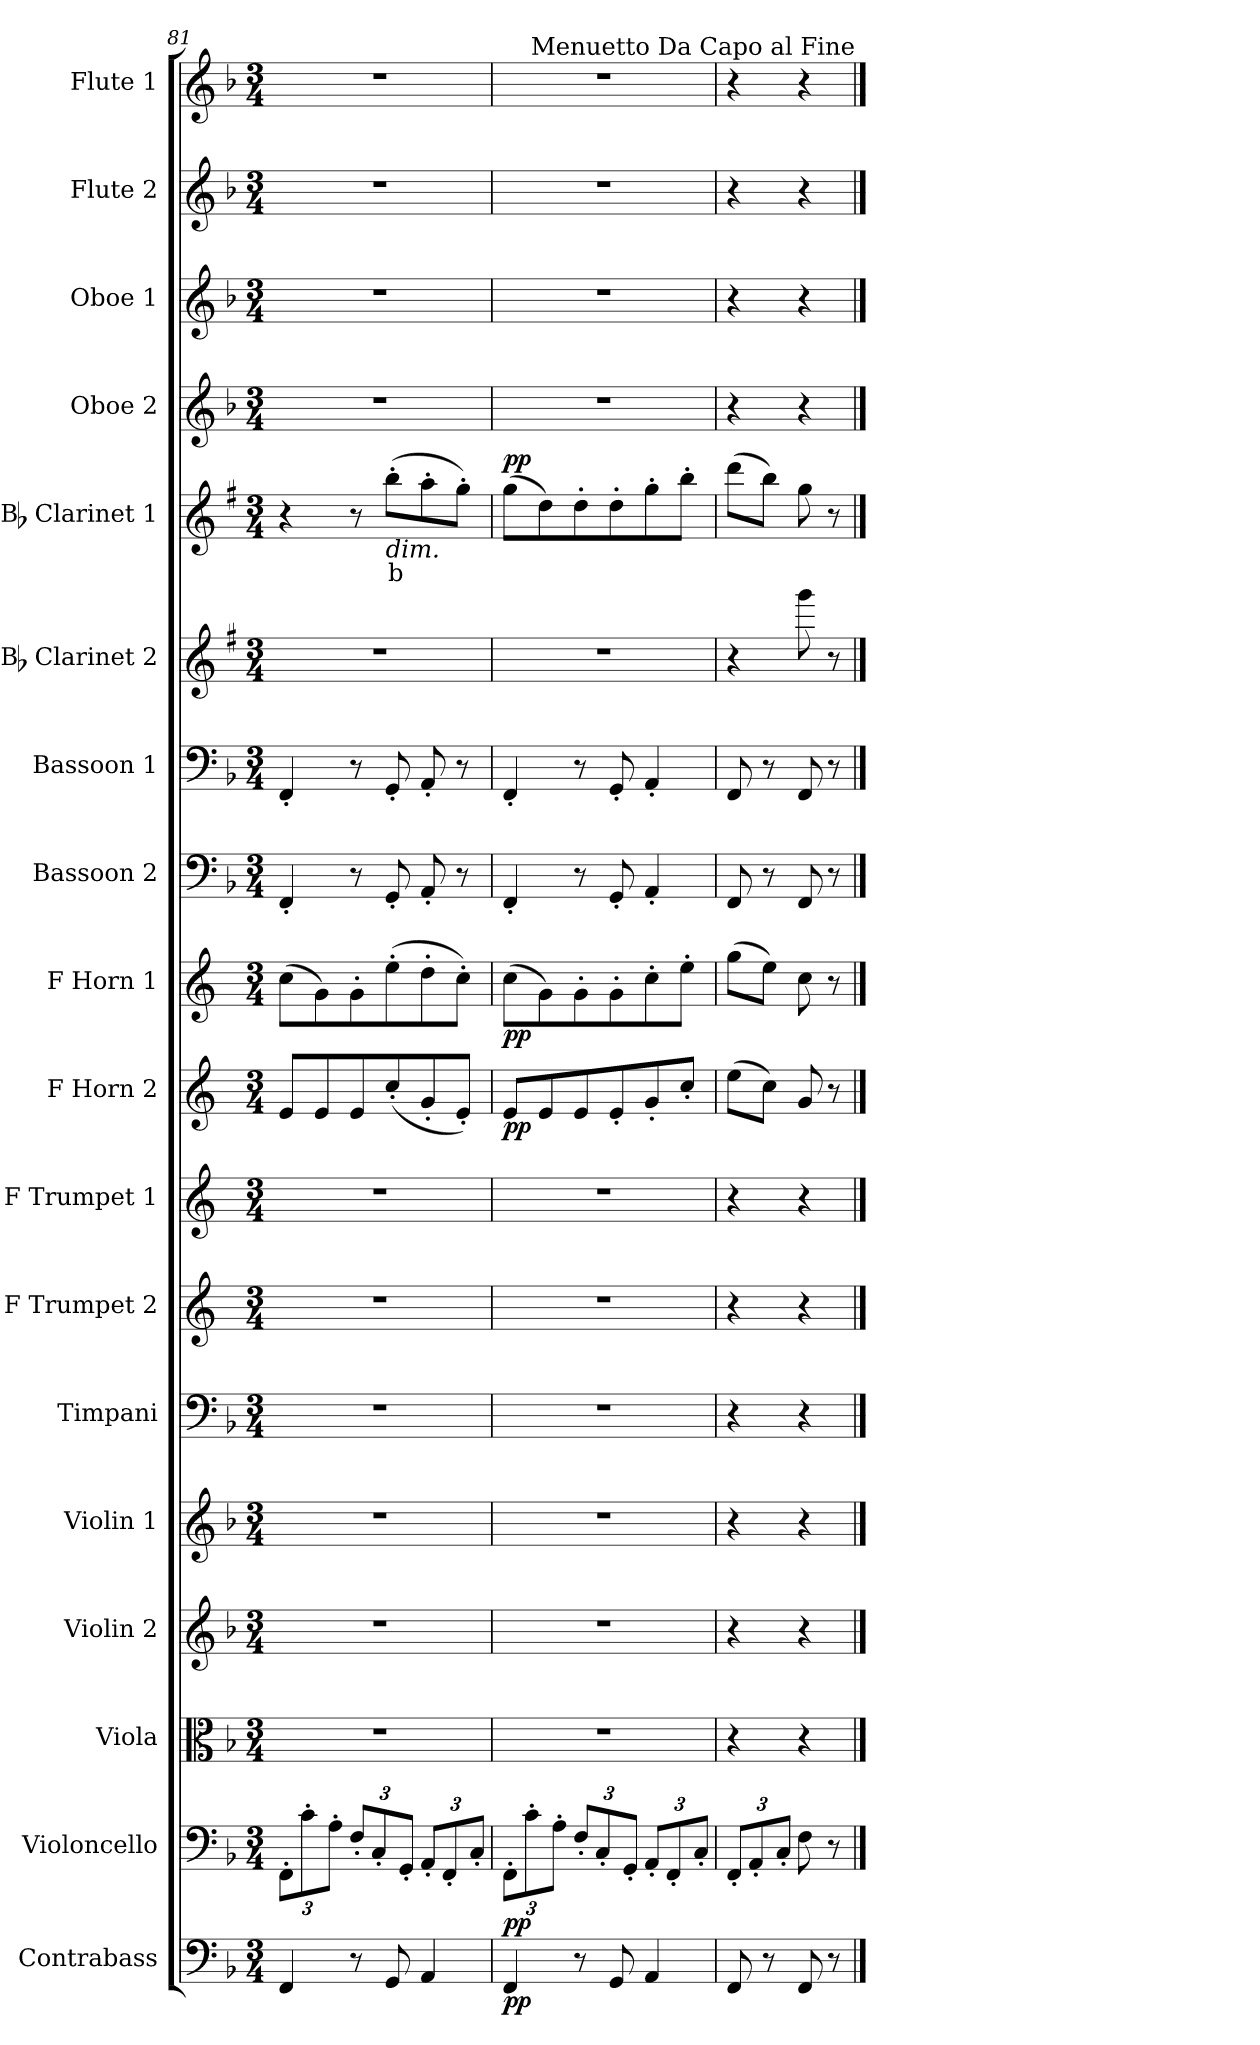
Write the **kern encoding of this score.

**kern	**dynam	**kern	**dynam	**kern	**kern	**kern	**kern	**kern	**kern	**kern	**dynam	**kern	**dynam	**kern	**kern	**kern	**kern	**text	**dynam	**kern	**kern	**kern	**kern
*part18	*part18	*part17	*part17	*part16	*part15	*part14	*part13	*part12	*part11	*part10	*part10	*part9	*part9	*part8	*part7	*part6	*part5	*part5	*part5	*part4	*part3	*part2	*part1
*staff18	*staff18	*staff17	*staff17	*staff16	*staff15	*staff14	*staff13	*staff12	*staff11	*staff10	*staff10	*staff9	*staff9	*staff8	*staff7	*staff6	*staff5	*staff5	*staff5	*staff4	*staff3	*staff2	*staff1
*I"Contrabass	*	*I"Violoncello	*	*I"Viola	*I"Violin 2	*I"Violin 1	*I"Timpani	*I"F Trumpet 2	*I"F Trumpet 1	*I"F Horn 2	*	*I"F Horn 1	*	*I"Bassoon 2	*I"Bassoon 1	*I"Bb Clarinet 2	*I"Bb Clarinet 1	*	*	*I"Oboe 2	*I"Oboe 1	*I"Flute 2	*I"Flute 1
*I'Cb	*	*I'Vc	*	*I'Vla	*I'Vln 2	*I'Vln 1	*I'Timp	*I'Tpt 2	*I'Tpt 1	*I'Hn 2	*	*I'Hn 1	*	*I'Bsn 2	*I'Bsn 1	*I'Cl 2	*I'Cl 1	*	*	*I'Ob 2	*I'Ob 1	*I'Fl 2	*I'Fl 1
*clefF4	*	*clefF4	*	*clefC3	*clefG2	*clefG2	*clefF4	*clefG2	*clefG2	*clefG2	*	*clefG2	*	*clefF4	*clefF4	*clefG2	*clefG2	*	*	*clefG2	*clefG2	*clefG2	*clefG2
*ITrd7c12	*	*	*	*	*	*	*	*ITrd-3c-5	*ITrd-3c-5	*ITrd4c7	*	*ITrd4c7	*	*	*	*ITrd1c2	*ITrd1c2	*	*	*	*	*	*
*k[b-]	*	*k[b-]	*	*k[b-]	*k[b-]	*k[b-]	*k[b-]	*k[b-]	*k[b-]	*k[b-]	*	*k[b-]	*	*k[b-]	*k[b-]	*k[b-]	*k[b-]	*	*	*k[b-]	*k[b-]	*k[b-]	*k[b-]
*M3/4	*	*M3/4	*	*M3/4	*M3/4	*M3/4	*M3/4	*M3/4	*M3/4	*M3/4	*	*M3/4	*	*M3/4	*M3/4	*M3/4	*M3/4	*	*	*M3/4	*M3/4	*M3/4	*M3/4
*	*	*Xbrackettup	*	*	*	*	*	*	*	*	*	*	*	*	*	*	*	*	*	*	*	*	*
=81	=81	=81	=81	=81	=81	=81	=81	=81	=81	=81	=81	=81	=81	=81	=81	=81	=81	=81	=81	=81	=81	=81	=81
4FFF/	.	12FF'\L	.	2.r	2.r	2.r	2.r	2.r	2.r	8A/L	.	(8f\L	.	4FF'/	4FF'/	2.r	4r	.	.	2.r	2.r	2.r	2.r
.	.	12c'\	.	.	.	.	.	.	.	.	.	.	.	.	.	.	.	.	.	.	.	.	.
.	.	.	.	.	.	.	.	.	.	8A/	.	8c\)	.	.	.	.	.	.	.	.	.	.	.
.	.	12A'\J	.	.	.	.	.	.	.	.	.	.	.	.	.	.	.	.	.	.	.	.	.
8r	.	12F'/L	.	.	.	.	.	.	.	8A/	.	8c'\	.	8r	8r	.	8r	.	.	.	.	.	.
.	.	12C'/	.	.	.	.	.	.	.	.	.	.	.	.	.	.	.	.	.	.	.	.	.
!	!	!	!	!	!	!	!	!	!	!	!	!	!	!	!	!	!LO:TX:b:i:t=dim.	!	!	!	!	!	!
!	!	!	!	!	!	!	!	!	!	!	!	!	!	!	!	!	!	!LO:LY:b:color=#FF0000	!	!	!	!	!
8GGG/	.	.	.	.	.	.	.	.	.	(8f'/	.	(8a'\	.	8GG'/	8GG'/	.	(8aa'\L	b	.	.	.	.	.
.	.	12GG'/J	.	.	.	.	.	.	.	.	.	.	.	.	.	.	.	.	.	.	.	.	.
4AAA/	.	12AA'/L	.	.	.	.	.	.	.	8c'/	.	8g'\	.	8AA'/	8AA'/	.	8gg'\	.	.	.	.	.	.
.	.	12FF'/	.	.	.	.	.	.	.	.	.	.	.	.	.	.	.	.	.	.	.	.	.
.	.	.	.	.	.	.	.	.	.	8A'/J)	.	8f'\J)	.	8r	8r	.	8ff'\J)	.	.	.	.	.	.
.	.	12C'/J	.	.	.	.	.	.	.	.	.	.	.	.	.	.	.	.	.	.	.	.	.
!!LO:PB:g=z
=82	=82	=82	=82	=82	=82	=82	=82	=82	=82	=82	=82	=82	=82	=82	=82	=82	=82	=82	=82	=82	=82	=82	=82
!	!LO:DY:b	!	!LO:DY:b	!	!	!	!	!	!	!	!LO:DY:b	!	!LO:DY:b	!	!	!	!	!	!LO:DY:b	!	!	!	!
4FFF/	pp	12FF'\L	pp	2.r	2.r	2.r	2.r	2.r	2.r	8A/L	pp	(8f\L	pp	4FF'/	4FF'/	2.r	(8ff\L	.	pp	2.r	2.r	2.r	2.r
.	.	12c'\	.	.	.	.	.	.	.	.	.	.	.	.	.	.	.	.	.	.	.	.	.
.	.	.	.	.	.	.	.	.	.	8A/	.	8c\)	.	.	.	.	8cc\)	.	.	.	.	.	.
.	.	12A'\J	.	.	.	.	.	.	.	.	.	.	.	.	.	.	.	.	.	.	.	.	.
8r	.	12F'/L	.	.	.	.	.	.	.	8A/	.	8c'\	.	8r	8r	.	8cc'\	.	.	.	.	.	.
.	.	12C'/	.	.	.	.	.	.	.	.	.	.	.	.	.	.	.	.	.	.	.	.	.
8GGG/	.	.	.	.	.	.	.	.	.	8A'/	.	8c'\	.	8GG'/	8GG'/	.	8cc'\	.	.	.	.	.	.
.	.	12GG'/J	.	.	.	.	.	.	.	.	.	.	.	.	.	.	.	.	.	.	.	.	.
4AAA/	.	12AA'/L	.	.	.	.	.	.	.	8c'/	.	8f'\	.	4AA'/	4AA'/	.	8ff'\	.	.	.	.	.	.
.	.	12FF'/	.	.	.	.	.	.	.	.	.	.	.	.	.	.	.	.	.	.	.	.	.
.	.	.	.	.	.	.	.	.	.	8f'/J	.	8a'\J	.	.	.	.	8aa'\J	.	.	.	.	.	.
.	.	12C'/J	.	.	.	.	.	.	.	.	.	.	.	.	.	.	.	.	.	.	.	.	.
=83	=83	=83	=83	=83	=83	=83	=83	=83	=83	=83	=83	=83	=83	=83	=83	=83	=83	=83	=83	=83	=83	=83	=83
8FFF/	.	12FF'/L	.	4r	4r	4r	4r	4r	4r	(8a\L	.	(8cc\L	.	8FF/	8FF/	4r	(8ccc\L	.	.	4r	4r	4r	4r
.	.	12AA'/	.	.	.	.	.	.	.	.	.	.	.	.	.	.	.	.	.	.	.	.	.
8r	.	.	.	.	.	.	.	.	.	8f\J)	.	8a\J)	.	8r	8r	.	8aa\J)	.	.	.	.	.	.
.	.	12C'/J	.	.	.	.	.	.	.	.	.	.	.	.	.	.	.	.	.	.	.	.	.
8FFF/	.	8F\	.	4r	4r	4r	4r	4r	4r	8c/	.	8f\	.	8FF/	8FF/	8fff\	8ff\	.	.	4r	4r	4r	4r
8r	.	8r	.	.	.	.	.	.	.	8r	.	8r	.	8r	8r	8r	8r	.	.	.	.	.	.
!	!	!	!	!	!	!	!	!	!	!	!	!	!	!	!	!	!	!	!	!	!	!	!LO:TX:a:t=Menuetto Da Capo al Fine
==	==	==	==	==	==	==	==	==	==	==	==	==	==	==	==	==	==	==	==	==	==	==	==
*-	*-	*-	*-	*-	*-	*-	*-	*-	*-	*-	*-	*-	*-	*-	*-	*-	*-	*-	*-	*-	*-	*-	*-
